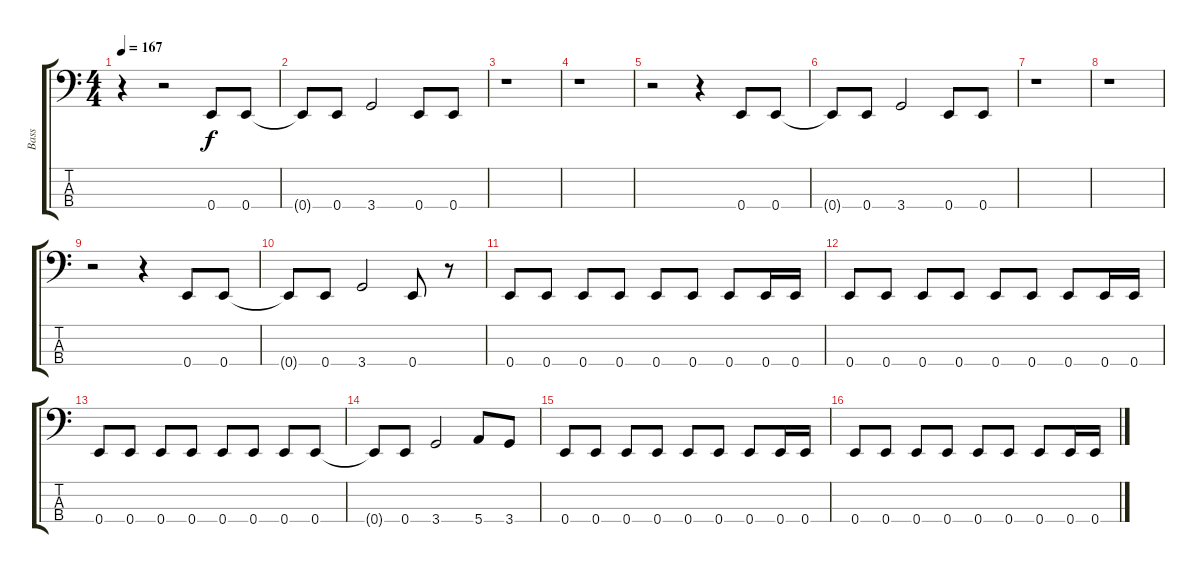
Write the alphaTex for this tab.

\track ("Bass" "Bass") {instrument electricbasspick}
\staff {score tabs}
\tuning (G2 D2 A1 E1) {hide}
\ts (4 4)
\tempo 167
\clef f4
\ks c
r.4{dy f instrument electricbasspick} r.2 0.4.8 0.4.8 |
0.4{t}.8 0.4.8 3.4.2 0.4.8 0.4.8 |
r.1 |
r.1 |
r.2 r.4 0.4.8 0.4.8 |
0.4{t}.8 0.4.8 3.4.2 0.4.8 0.4.8 |
r.1 |
r.1 |
r.2 r.4 0.4.8 0.4.8 |
0.4{t}.8 0.4.8 3.4.2 0.4.8 r.8 |
0.4.8 0.4.8 0.4.8 0.4.8 0.4.8 0.4.8 0.4.8 0.4.16 0.4.16 |
0.4.8 0.4.8 0.4.8 0.4.8 0.4.8 0.4.8 0.4.8 0.4.16 0.4.16 |
0.4.8 0.4.8 0.4.8 0.4.8 0.4.8 0.4.8 0.4.8 0.4.8 |
0.4{t}.8 0.4.8 3.4.2 5.4.8 3.4.8 |
0.4.8 0.4.8 0.4.8 0.4.8 0.4.8 0.4.8 0.4.8 0.4.16 0.4.16 |
0.4.8 0.4.8 0.4.8 0.4.8 0.4.8 0.4.8 0.4.8 0.4.16 0.4.16
